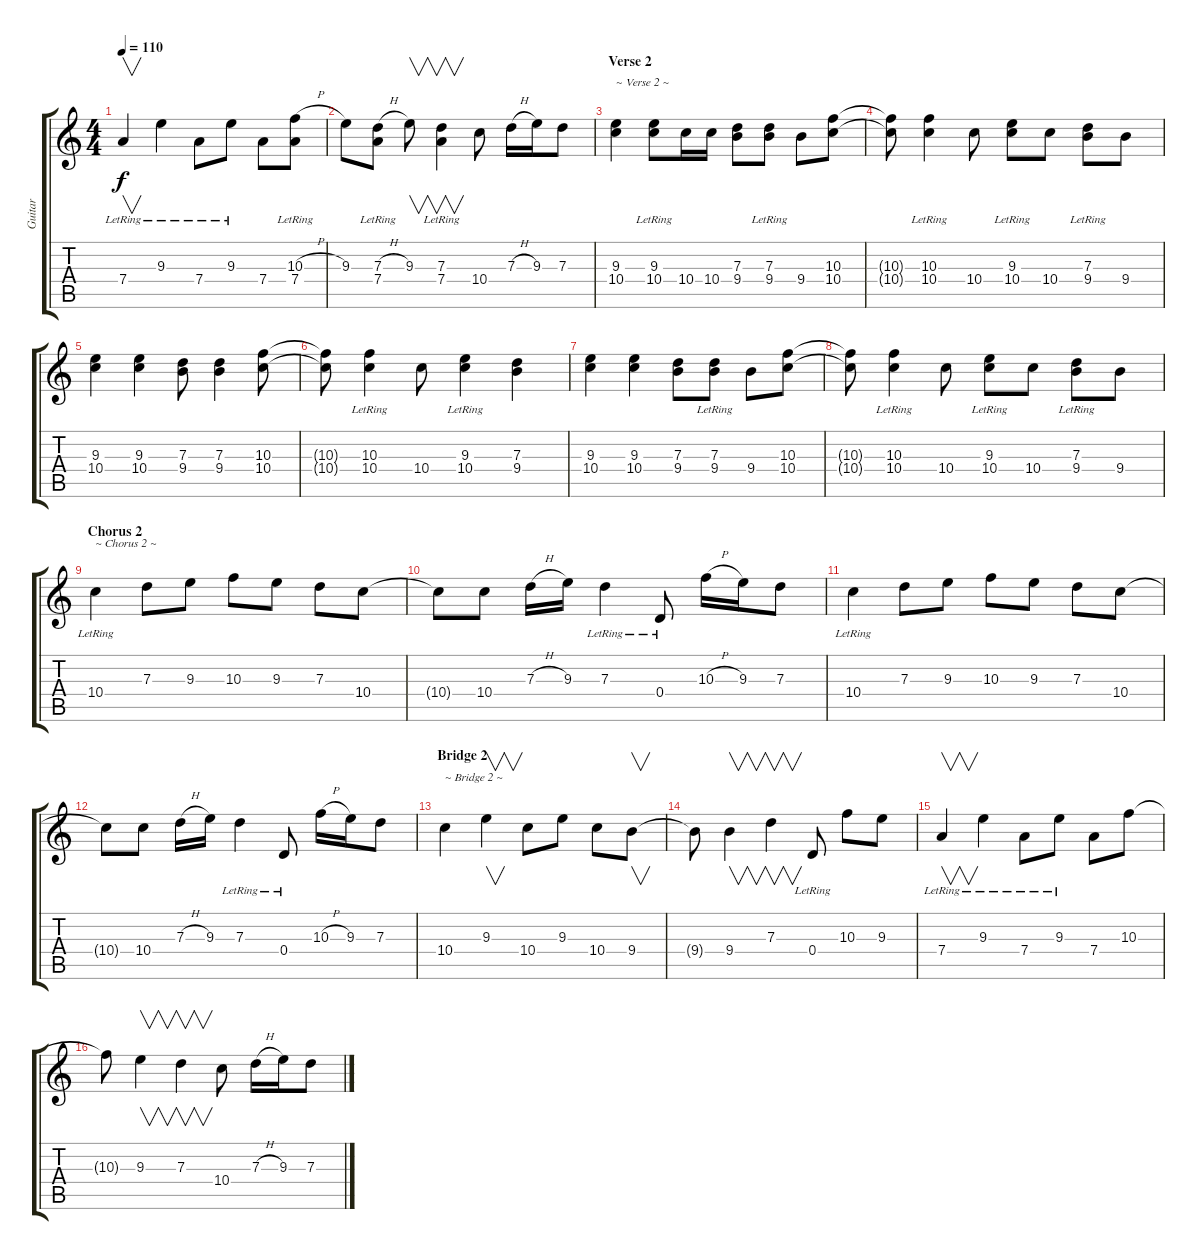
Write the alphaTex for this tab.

\track ("Guitar" "Guitar") {instrument electricguitarclean}
\staff {score tabs}
\tuning (E4 B3 G3 D3 A2 E2) {hide}
\ts (4 4)
\tempo 110
\clef g2
\ks c
7.4{lr}.4{v dy f} 9.3{lr}.4 7.4{lr}.8 9.3{lr}.8 7.4.8 (10.3{h} 7.4{lr}).8 |
9.3.8 (7.3{h} 7.4{lr}).8 9.3.8{v} (7.3 7.4{lr}).4{v} 10.4.8 7.3{h}.16 9.3.16 7.3.8 |
\section ("" "Verse 2")
(9.3 10.4).4{txt "~ Verse 2 ~"} (9.3{lr} 10.4).8 10.4.16 10.4.16 (7.3 9.4).8 (7.3{lr} 9.4).8 9.4.8 (10.3 10.4).8 |
(10.3{t} 10.4{t}).8 (10.3{lr} 10.4).4 10.4.8 (9.3{lr} 10.4).8 10.4.8 (7.3{lr} 9.4).8 9.4.8 |
(9.3 10.4).4 (9.3 10.4).4 (7.3 9.4).8 (7.3 9.4).4 (10.3 10.4).8 |
(10.3{t} 10.4{t}).8 (10.3{lr} 10.4).4 10.4.8 (9.3{lr} 10.4).4 (7.3 9.4).4 |
(9.3 10.4).4 (9.3 10.4).4 (7.3 9.4).8 (7.3{lr} 9.4).8 9.4.8 (10.3 10.4).8 |
(10.3{t} 10.4{t}).8 (10.3{lr} 10.4).4 10.4.8 (9.3{lr} 10.4).8 10.4.8 (7.3{lr} 9.4).8 9.4.8 |
\section ("" "Chorus 2")
10.4{lr}.4{txt "~ Chorus 2 ~"} 7.3.8 9.3.8 10.3.8 9.3.8 7.3.8 10.4.8 |
10.4{t}.8 10.4.8 7.3{h}.16 9.3.16 7.3{lr}.4 0.4{lr}.8 10.3{h}.16 9.3.16 7.3.8 |
10.4{lr}.4 7.3.8 9.3.8 10.3.8 9.3.8 7.3.8 10.4.8 |
10.4{t}.8 10.4.8 7.3{h}.16 9.3.16 7.3{lr}.4 0.4{lr}.8 10.3{h}.16 9.3.16 7.3.8 |
\section ("" "Bridge 2")
10.4.4{txt "~ Bridge 2 ~"} 9.3.4{v} 10.4.8 9.3.8 10.4.8 9.4.8{v} |
9.4{t}.8 9.4.4{v} 7.3.4{v} 0.4{lr}.8 10.3.8 9.3.8 |
7.4{lr}.4{v} 9.3{lr}.4 7.4{lr}.8 9.3{lr}.8 7.4.8 10.3.8 |
10.3{t}.8 9.3.4{v} 7.3.4{v} 10.4.8 7.3{h}.16 9.3.16 7.3.8
